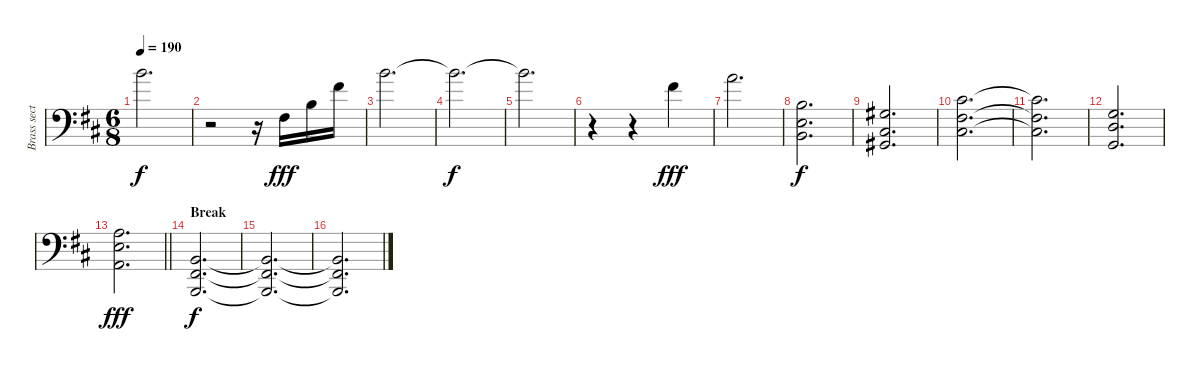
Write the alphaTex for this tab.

\track ("Brass section" "Brass sect") {instrument brasssection}
\staff {score}
\tuning (Db4 Ab3 E3 B2 Gb2 A1) {hide}
\ts (6 8)
\tempo 190
\clef f4
\ks bminor
10.1{t}.2{d dy f} |
r.2 r.16 2.3.16{dy fff} 3.2.16 5.1.16 |
15.2.2{d} |
15.2{t}.2{d dy f} |
15.2{t}.2{d} |
r.4 r.4 5.1.4{dy fff} |
8.1.2{d} |
(3.2 0.3 0.4).2{d dy f} |
(0.2 2.4 11.6).2{d} |
(0.1 2.3 2.4).2{d} |
(0.1{t} 2.3{t} 2.4{t}).2{d} |
(3.3 3.4 1.5).2{d} |
\barLineRight lightlight
(5.3 5.4 3.5).2{d dy fff} |
\section ("" "Break")
(0.4 0.5 2.6).2{d dy f} |
(0.4{t} 0.5{t} 2.6{t}).2{d} |
(0.4{t} 0.5{t} 2.6{t}).2{d volume 0}
